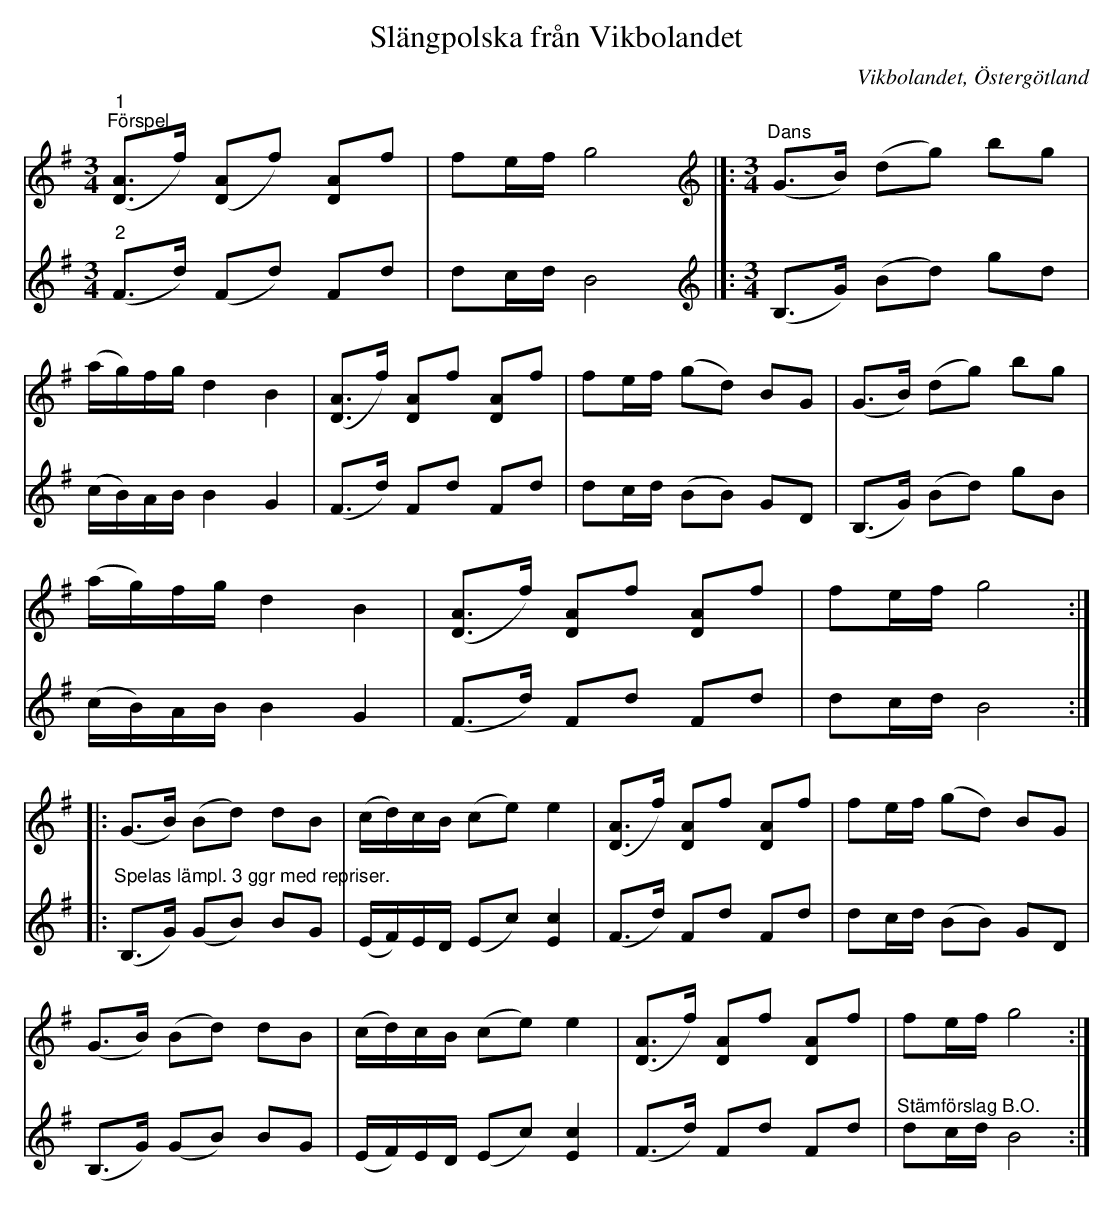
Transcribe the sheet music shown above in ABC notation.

X:1
T:Slängpolska från Vikbolandet
O:Vikbolandet, Östergötland
L:1/8
M:3/4
K:G
V:1
"^1""^Förspel" ([DA]>f) ([DA]f) [DA]f | fe/f/ g4 |]:[K:G][M:3/4][K:treble]"^Dans" (G>B) (dg) bg |
(a/g/)f/g/ d2 B2 | ([DA]>f) [DA]f [DA]f | fe/f/ (gd) BG | (G>B) (dg) bg |
(a/g/)f/g/ d2 B2 | ([DA]>f) [DA]f [DA]f | fe/f/ g4 ::
(G>B) (Bd) dB | (c/d/)c/B/ (ce) e2 | ([DA]>f) [DA]f [DA]f | fe/f/ (gd) BG |
(G>B) (Bd) dB | (c/d/)c/B/ (ce) e2 | ([DA]>f) [DA]f [DA]f | fe/f/ g4 :|
V:2
"^2" (F>d) (Fd) Fd | dc/d/ B4 |]:[K:G][M:3/4][K:treble] (B,>G) (Bd) gd | (c/B/)A/B/ B2 G2 |
(F>d) Fd Fd | dc/d/ (BB) GD | (B,>G) (Bd) gB | (c/B/)A/B/ B2 G2 | (F>d) Fd Fd | dc/d/ B4 ::
"^Spelas lämpl. 3 ggr med repriser." (B,>G) (GB) BG | (E/F/)E/D/ (Ec) [Ec]2 | (F>d) Fd Fd |
dc/d/ (BB) GD | (B,>G) (GB) BG | (E/F/)E/D/ (Ec) [Ec]2 | (F>d) Fd Fd | "^Stämförslag B.O." dc/d/ B4 :|
